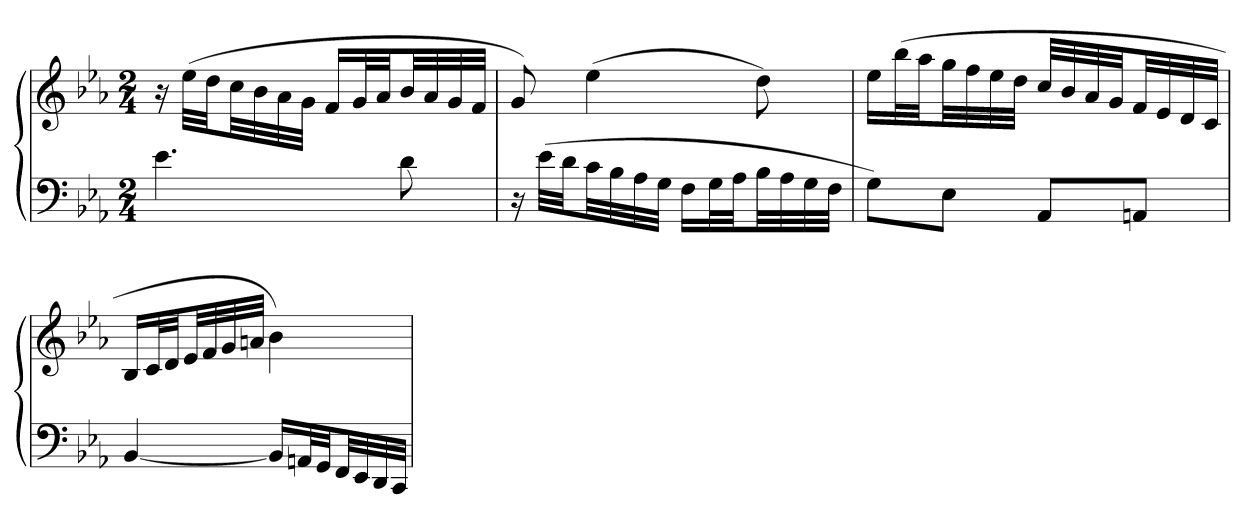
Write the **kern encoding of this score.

**kern	**kern
*part1	*part1
*staff2	*staff1
*clefF4	*clefG2
*k[b-e-a-]	*k[b-e-a-]
*M2/4	*M2/4
=	=
4.e-	16r
.	(32ee-LLL
.	32ddJJ
.	32ccLL
.	32b-
.	32a-
.	32gJJJ
.	16fLL
.	32gL
.	32a-JJ
8d	32b-LL
.	32a-
.	32g
.	32fJJJ
=	=
16r	8g)
(32e-LLL	.
32dJJ	.
32cLL	(4ee-
32B-	.
32A-	.
32GJJJ	.
16FLL	.
32GL	.
32A-JJ	.
32B-LL	8dd)
32A-	.
32G	.
32FJJJ	.
=	=
8GL)	16ee-LL
.	(32bb-L
.	32aa-JJ
8E-J	32ggLL
.	32ff
.	32ee-
.	32ddJJJ
8AA-L	32ccLLL
.	32b-
.	32a-
.	32gJJ
8AAnJ	32fLL
.	32e-
.	32d
.	32cJJJ
=	=
[4BB-	16B-LL
.	32cL
.	32dJJ
.	32e-LL
.	32f
.	32g
.	32anJJJ
16BB-LL]	4b-)
32AAnL	.
32GGJJ	.
32FFLL	.
32EE-	.
32DD	.
32CCJJJ	.
=	=
*-	*-
